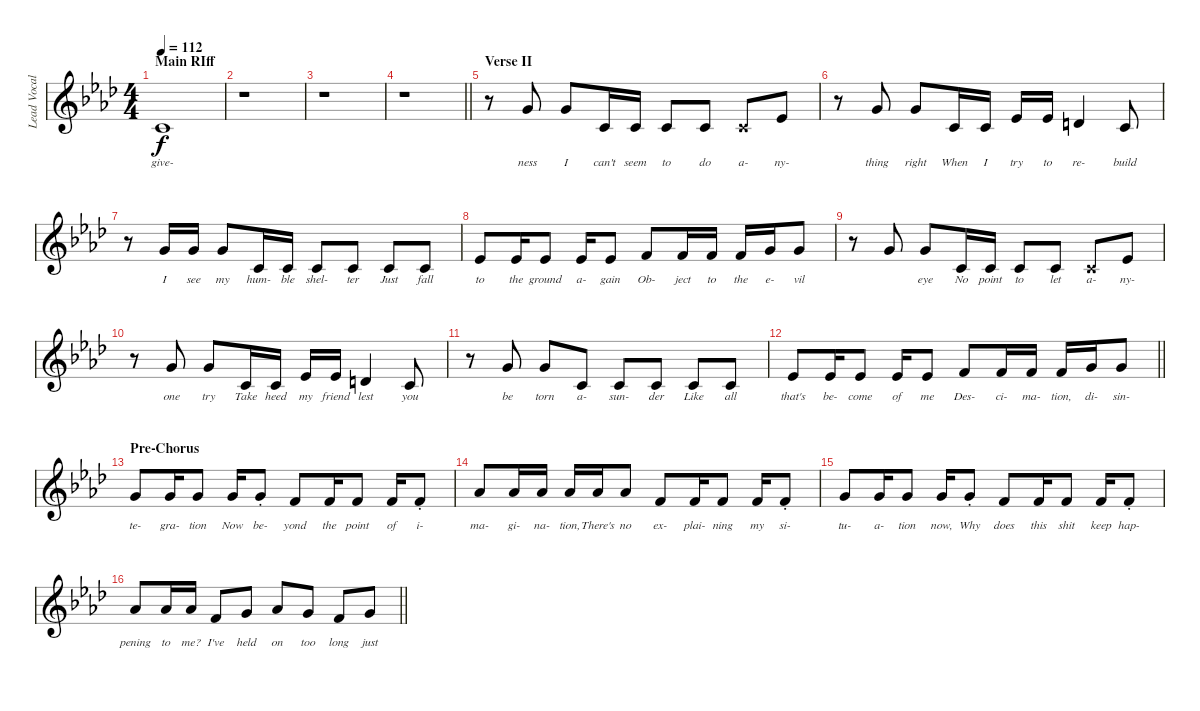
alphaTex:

\track ("Lead Vocals I" "Lead Vocal") {instrument lead6voice}
\staff {score}
\tuning (D4 A3 F3 C3 G2 C2) {hide}
\ts (4 4)
\section ("" "Main RIff")
\tempo 112
\clef g2
\ks ab
5.3{be (custom 0 4 6 4 8 0 10 4 60 4)}.1{lyrics (0 "give-") lyrics (1 "") lyrics (2 "") lyrics (3 "") lyrics (4 "") dy f} |
r.1 |
r.1 |
\barLineRight lightlight
r.1 |
\section ("" "Verse II")
r.8 5.1.8{lyrics (0 "ness") lyrics (1 "") lyrics (2 "") lyrics (3 "") lyrics (4 "")} 5.1.8{lyrics (0 "I") lyrics (1 "") lyrics (2 "") lyrics (3 "") lyrics (4 "")} 7.3.16{lyrics (0 "can't") lyrics (1 "") lyrics (2 "") lyrics (3 "") lyrics (4 "")} 7.3.16{lyrics (0 "seem") lyrics (1 "") lyrics (2 "") lyrics (3 "") lyrics (4 "")} 7.3.8{lyrics (0 "to") lyrics (1 "") lyrics (2 "") lyrics (3 "") lyrics (4 "")} 7.3.8{lyrics (0 "do") lyrics (1 "") lyrics (2 "") lyrics (3 "") lyrics (4 "")} 7.3{x}.8{lyrics (0 "a-") lyrics (1 "") lyrics (2 "") lyrics (3 "") lyrics (4 "")} 6.2.8{lyrics (0 "ny-") lyrics (1 "") lyrics (2 "") lyrics (3 "") lyrics (4 "")} |
r.8 5.1.8{lyrics (0 "thing") lyrics (1 "") lyrics (2 "") lyrics (3 "") lyrics (4 "")} 5.1.8{lyrics (0 "right") lyrics (1 "") lyrics (2 "") lyrics (3 "") lyrics (4 "")} 7.3.16{lyrics (0 "When") lyrics (1 "") lyrics (2 "") lyrics (3 "") lyrics (4 "")} 7.3.16{lyrics (0 "I") lyrics (1 "") lyrics (2 "") lyrics (3 "") lyrics (4 "")} 6.2.16{lyrics (0 "try") lyrics (1 "") lyrics (2 "") lyrics (3 "") lyrics (4 "")} 6.2.16{lyrics (0 "to") lyrics (1 "") lyrics (2 "") lyrics (3 "") lyrics (4 "")} 7.3{be (custom 0 4 25 4 35 0 60 0)}.4{lyrics (0 "re-") lyrics (1 "") lyrics (2 "") lyrics (3 "") lyrics (4 "")} 7.3.8{lyrics (0 "build") lyrics (1 "") lyrics (2 "") lyrics (3 "") lyrics (4 "")} |
r.8 5.1.16{lyrics (0 "I") lyrics (1 "") lyrics (2 "") lyrics (3 "") lyrics (4 "")} 5.1.16{lyrics (0 "see") lyrics (1 "") lyrics (2 "") lyrics (3 "") lyrics (4 "")} 5.1.8{lyrics (0 "my") lyrics (1 "") lyrics (2 "") lyrics (3 "") lyrics (4 "")} 7.3.16{lyrics (0 "hum-") lyrics (1 "") lyrics (2 "") lyrics (3 "") lyrics (4 "")} 7.3.16{lyrics (0 "ble") lyrics (1 "") lyrics (2 "") lyrics (3 "") lyrics (4 "")} 7.3.8{lyrics (0 "shel-") lyrics (1 "") lyrics (2 "") lyrics (3 "") lyrics (4 "")} 7.3.8{lyrics (0 "ter") lyrics (1 "") lyrics (2 "") lyrics (3 "") lyrics (4 "")} 7.3.8{lyrics (0 "Just") lyrics (1 "") lyrics (2 "") lyrics (3 "") lyrics (4 "")} 7.3.8{lyrics (0 "fall") lyrics (1 "") lyrics (2 "") lyrics (3 "") lyrics (4 "")} |
6.2.8{lyrics (0 "to") lyrics (1 "") lyrics (2 "") lyrics (3 "") lyrics (4 "")} 6.2.16{lyrics (0 "the") lyrics (1 "") lyrics (2 "") lyrics (3 "") lyrics (4 "")} 6.2.8{lyrics (0 "ground") lyrics (1 "") lyrics (2 "") lyrics (3 "") lyrics (4 "")} 6.2.16{lyrics (0 "a-") lyrics (1 "") lyrics (2 "") lyrics (3 "") lyrics (4 "")} 6.2.8{lyrics (0 "gain") lyrics (1 "") lyrics (2 "") lyrics (3 "") lyrics (4 "")} 8.2.8{lyrics (0 "Ob-") lyrics (1 "") lyrics (2 "") lyrics (3 "") lyrics (4 "")} 8.2.16{lyrics (0 "ject") lyrics (1 "") lyrics (2 "") lyrics (3 "") lyrics (4 "")} 8.2.16{lyrics (0 "to") lyrics (1 "") lyrics (2 "") lyrics (3 "") lyrics (4 "")} 8.2.16{lyrics (0 "the") lyrics (1 "") lyrics (2 "") lyrics (3 "") lyrics (4 "")} 5.1.16{lyrics (0 "e-") lyrics (1 "") lyrics (2 "") lyrics (3 "") lyrics (4 "")} 5.1.8{lyrics (0 "vil") lyrics (1 "") lyrics (2 "") lyrics (3 "") lyrics (4 "")} |
r.8 5.1.8{lyrics (0 "") lyrics (1 "") lyrics (2 "") lyrics (3 "") lyrics (4 "")} 5.1.8{lyrics (0 "eye") lyrics (1 "") lyrics (2 "") lyrics (3 "") lyrics (4 "")} 7.3.16{lyrics (0 "No") lyrics (1 "") lyrics (2 "") lyrics (3 "") lyrics (4 "")} 7.3.16{lyrics (0 "point") lyrics (1 "") lyrics (2 "") lyrics (3 "") lyrics (4 "")} 7.3.8{lyrics (0 "to") lyrics (1 "") lyrics (2 "") lyrics (3 "") lyrics (4 "")} 7.3.8{lyrics (0 "let") lyrics (1 "") lyrics (2 "") lyrics (3 "") lyrics (4 "")} 7.3{x}.8{lyrics (0 "a-") lyrics (1 "") lyrics (2 "") lyrics (3 "") lyrics (4 "")} 6.2.8{lyrics (0 "ny-") lyrics (1 "") lyrics (2 "") lyrics (3 "") lyrics (4 "")} |
r.8 5.1.8{lyrics (0 "one") lyrics (1 "") lyrics (2 "") lyrics (3 "") lyrics (4 "")} 5.1.8{lyrics (0 "try") lyrics (1 "") lyrics (2 "") lyrics (3 "") lyrics (4 "")} 7.3.16{lyrics (0 "Take") lyrics (1 "") lyrics (2 "") lyrics (3 "") lyrics (4 "")} 7.3.16{lyrics (0 "heed") lyrics (1 "") lyrics (2 "") lyrics (3 "") lyrics (4 "")} 6.2.16{lyrics (0 "my") lyrics (1 "") lyrics (2 "") lyrics (3 "") lyrics (4 "")} 6.2.16{lyrics (0 "friend") lyrics (1 "") lyrics (2 "") lyrics (3 "") lyrics (4 "")} 7.3{be (custom 0 4 25 4 35 0 60 0)}.4{lyrics (0 "lest") lyrics (1 "") lyrics (2 "") lyrics (3 "") lyrics (4 "")} 7.3.8{lyrics (0 "you") lyrics (1 "") lyrics (2 "") lyrics (3 "") lyrics (4 "")} |
r.8 5.1.8{lyrics (0 "be") lyrics (1 "") lyrics (2 "") lyrics (3 "") lyrics (4 "")} 5.1.8{lyrics (0 "torn") lyrics (1 "") lyrics (2 "") lyrics (3 "") lyrics (4 "")} 7.3.8{lyrics (0 "a-") lyrics (1 "") lyrics (2 "") lyrics (3 "") lyrics (4 "")} 7.3.8{lyrics (0 "sun-") lyrics (1 "") lyrics (2 "") lyrics (3 "") lyrics (4 "")} 7.3.8{lyrics (0 "der") lyrics (1 "") lyrics (2 "") lyrics (3 "") lyrics (4 "")} 7.3.8{lyrics (0 "Like") lyrics (1 "") lyrics (2 "") lyrics (3 "") lyrics (4 "")} 7.3.8{lyrics (0 "all") lyrics (1 "") lyrics (2 "") lyrics (3 "") lyrics (4 "")} |
\barLineRight lightlight
6.2.8{lyrics (0 "that's") lyrics (1 "") lyrics (2 "") lyrics (3 "") lyrics (4 "")} 6.2.16{lyrics (0 "be-") lyrics (1 "") lyrics (2 "") lyrics (3 "") lyrics (4 "")} 6.2.8{lyrics (0 "come") lyrics (1 "") lyrics (2 "") lyrics (3 "") lyrics (4 "")} 6.2.16{lyrics (0 "of") lyrics (1 "") lyrics (2 "") lyrics (3 "") lyrics (4 "")} 6.2.8{lyrics (0 "me") lyrics (1 "") lyrics (2 "") lyrics (3 "") lyrics (4 "")} 8.2.8{lyrics (0 "Des-") lyrics (1 "") lyrics (2 "") lyrics (3 "") lyrics (4 "")} 8.2.16{lyrics (0 "ci-") lyrics (1 "") lyrics (2 "") lyrics (3 "") lyrics (4 "")} 8.2.16{lyrics (0 "ma-") lyrics (1 "") lyrics (2 "") lyrics (3 "") lyrics (4 "")} 8.2.16{lyrics (0 "tion,") lyrics (1 "") lyrics (2 "") lyrics (3 "") lyrics (4 "")} 5.1.16{lyrics (0 "di-") lyrics (1 "") lyrics (2 "") lyrics (3 "") lyrics (4 "")} 5.1.8{lyrics (0 "sin-") lyrics (1 "") lyrics (2 "") lyrics (3 "") lyrics (4 "")} |
\section ("" "Pre-Chorus")
5.1.8{lyrics (0 "te-") lyrics (1 "") lyrics (2 "") lyrics (3 "") lyrics (4 "")} 5.1.16{lyrics (0 "gra-") lyrics (1 "") lyrics (2 "") lyrics (3 "") lyrics (4 "")} 5.1.8{lyrics (0 "tion") lyrics (1 "") lyrics (2 "") lyrics (3 "") lyrics (4 "")} 5.1.16{lyrics (0 "Now") lyrics (1 "") lyrics (2 "") lyrics (3 "") lyrics (4 "")} 5.1{st}.8{lyrics (0 "be-") lyrics (1 "") lyrics (2 "") lyrics (3 "") lyrics (4 "")} 8.2.8{lyrics (0 "yond") lyrics (1 "") lyrics (2 "") lyrics (3 "") lyrics (4 "")} 8.2.16{lyrics (0 "the") lyrics (1 "") lyrics (2 "") lyrics (3 "") lyrics (4 "")} 8.2.8{lyrics (0 "point") lyrics (1 "") lyrics (2 "") lyrics (3 "") lyrics (4 "")} 8.2.16{lyrics (0 "of") lyrics (1 "") lyrics (2 "") lyrics (3 "") lyrics (4 "")} 8.2{st}.8{lyrics (0 "i-") lyrics (1 "") lyrics (2 "") lyrics (3 "") lyrics (4 "")} |
6.1.8{lyrics (0 "ma-") lyrics (1 "") lyrics (2 "") lyrics (3 "") lyrics (4 "")} 6.1.16{lyrics (0 "gi-") lyrics (1 "") lyrics (2 "") lyrics (3 "") lyrics (4 "")} 6.1.16{lyrics (0 "na-") lyrics (1 "") lyrics (2 "") lyrics (3 "") lyrics (4 "")} 6.1.16{lyrics (0 "tion,") lyrics (1 "") lyrics (2 "") lyrics (3 "") lyrics (4 "")} 6.1.16{lyrics (0 "There's") lyrics (1 "") lyrics (2 "") lyrics (3 "") lyrics (4 "")} 6.1.8{lyrics (0 "no") lyrics (1 "") lyrics (2 "") lyrics (3 "") lyrics (4 "")} 8.2.8{lyrics (0 "ex-") lyrics (1 "") lyrics (2 "") lyrics (3 "") lyrics (4 "")} 8.2.16{lyrics (0 "plai-") lyrics (1 "") lyrics (2 "") lyrics (3 "") lyrics (4 "")} 8.2.8{lyrics (0 "ning") lyrics (1 "") lyrics (2 "") lyrics (3 "") lyrics (4 "")} 8.2.16{lyrics (0 "my") lyrics (1 "") lyrics (2 "") lyrics (3 "") lyrics (4 "")} 8.2{st}.8{lyrics (0 "si-") lyrics (1 "") lyrics (2 "") lyrics (3 "") lyrics (4 "")} |
5.1.8{lyrics (0 "tu-") lyrics (1 "") lyrics (2 "") lyrics (3 "") lyrics (4 "")} 5.1.16{lyrics (0 "a-") lyrics (1 "") lyrics (2 "") lyrics (3 "") lyrics (4 "")} 5.1.8{lyrics (0 "tion") lyrics (1 "") lyrics (2 "") lyrics (3 "") lyrics (4 "")} 5.1.16{lyrics (0 "now,") lyrics (1 "") lyrics (2 "") lyrics (3 "") lyrics (4 "")} 5.1{st}.8{lyrics (0 "Why") lyrics (1 "") lyrics (2 "") lyrics (3 "") lyrics (4 "")} 8.2.8{lyrics (0 "does") lyrics (1 "") lyrics (2 "") lyrics (3 "") lyrics (4 "")} 8.2.16{lyrics (0 "this") lyrics (1 "") lyrics (2 "") lyrics (3 "") lyrics (4 "")} 8.2.8{lyrics (0 "shit") lyrics (1 "") lyrics (2 "") lyrics (3 "") lyrics (4 "")} 8.2.16{lyrics (0 "keep") lyrics (1 "") lyrics (2 "") lyrics (3 "") lyrics (4 "")} 8.2{st}.8{lyrics (0 "hap-") lyrics (1 "") lyrics (2 "") lyrics (3 "") lyrics (4 "")} |
\barLineRight lightlight
6.1.8{lyrics (0 "pening") lyrics (1 "") lyrics (2 "") lyrics (3 "") lyrics (4 "")} 6.1.16{lyrics (0 "to") lyrics (1 "") lyrics (2 "") lyrics (3 "") lyrics (4 "")} 6.1.16{lyrics (0 "me?") lyrics (1 "") lyrics (2 "") lyrics (3 "") lyrics (4 "")} 8.2.8{lyrics (0 "I've") lyrics (1 "") lyrics (2 "") lyrics (3 "") lyrics (4 "")} 5.1.8{lyrics (0 "held") lyrics (1 "") lyrics (2 "") lyrics (3 "") lyrics (4 "")} 6.1.8{lyrics (0 "on") lyrics (1 "") lyrics (2 "") lyrics (3 "") lyrics (4 "")} 5.1.8{lyrics (0 "too") lyrics (1 "") lyrics (2 "") lyrics (3 "") lyrics (4 "")} 8.2.8{lyrics (0 "long") lyrics (1 "") lyrics (2 "") lyrics (3 "") lyrics (4 "")} 8.2{be (custom 0 4 45 4 52 0 60 4)}.8{lyrics (0 "just") lyrics (1 "") lyrics (2 "") lyrics (3 "") lyrics (4 "")}
